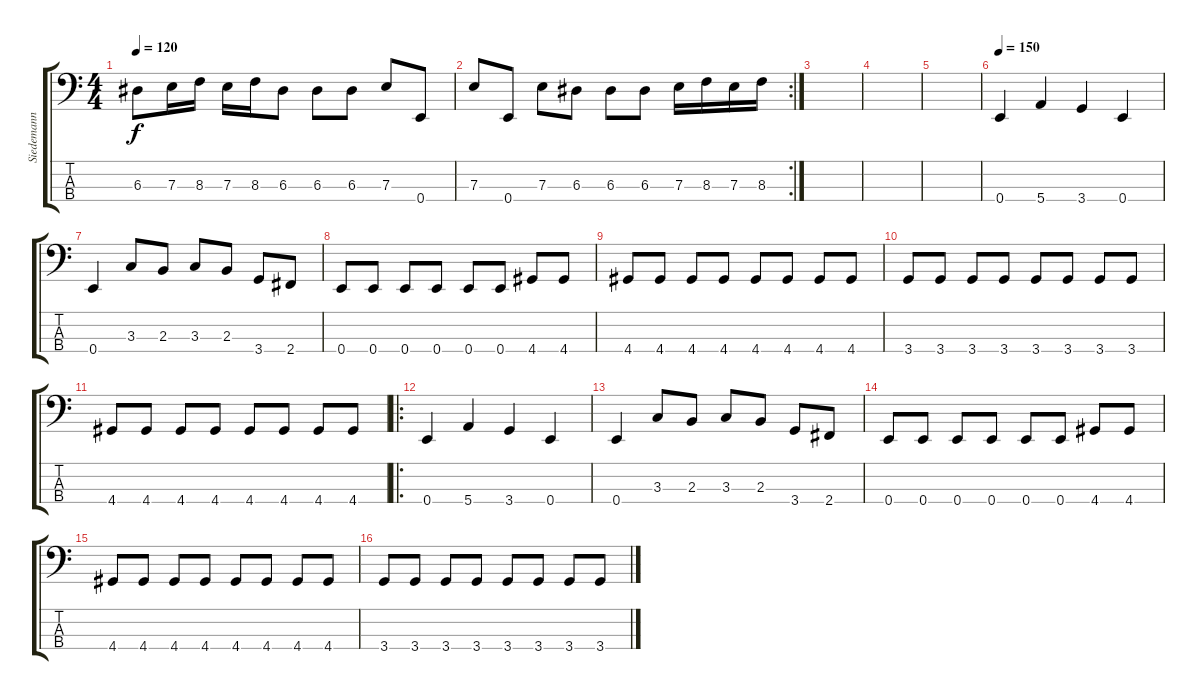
\track ("Siedemann" "Siedemann") {instrument electricbassfinger}
\staff {score tabs}
\tuning (G2 D2 A1 E1) {hide}
\ts (4 4)
\tempo 120
\clef f4
\ks c
6.3.8{dy f} 7.3.16 8.3.16 7.3.16 8.3.16 6.3.8 6.3.8 6.3.8 7.3.8 0.4.8 |
\rc 2
7.3.8 0.4.8 7.3.8 6.3.8 6.3.8 6.3.8 7.3.16 8.3.16 7.3.16 8.3.16 |
|
|
|
\tempo 150
0.4.4 5.4.4 3.4.4 0.4.4 |
0.4.4 3.3.8 2.3.8 3.3.8 2.3.8 3.4.8 2.4.8 |
0.4.8 0.4.8 0.4.8 0.4.8 0.4.8 0.4.8 4.4.8 4.4.8 |
4.4.8 4.4.8 4.4.8 4.4.8 4.4.8 4.4.8 4.4.8 4.4.8 |
3.4.8 3.4.8 3.4.8 3.4.8 3.4.8 3.4.8 3.4.8 3.4.8 |
4.4.8 4.4.8 4.4.8 4.4.8 4.4.8 4.4.8 4.4.8 4.4.8 |
\ro
0.4.4 5.4.4 3.4.4 0.4.4 |
0.4.4 3.3.8 2.3.8 3.3.8 2.3.8 3.4.8 2.4.8 |
0.4.8 0.4.8 0.4.8 0.4.8 0.4.8 0.4.8 4.4.8 4.4.8 |
4.4.8 4.4.8 4.4.8 4.4.8 4.4.8 4.4.8 4.4.8 4.4.8 |
3.4.8 3.4.8 3.4.8 3.4.8 3.4.8 3.4.8 3.4.8 3.4.8
